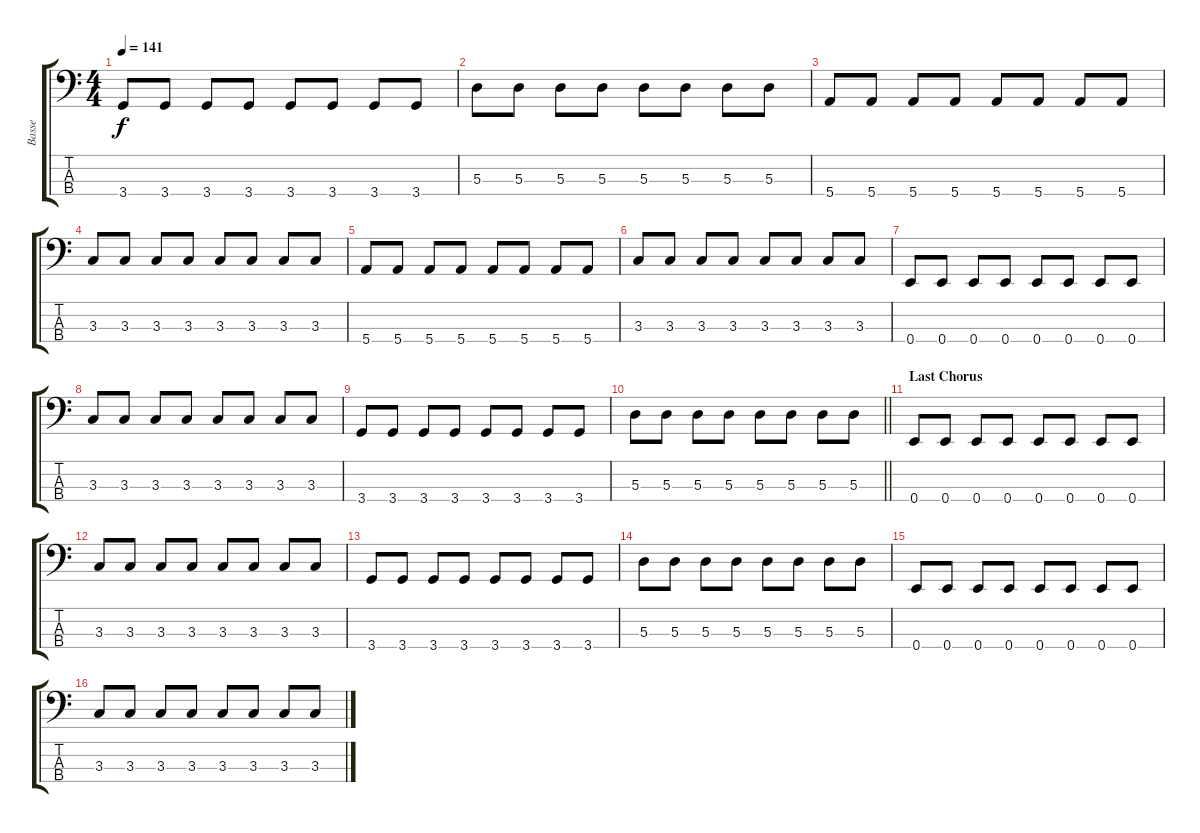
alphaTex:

\track ("Basse" "Basse") {instrument electricbassfinger}
\staff {score tabs}
\tuning (G2 D2 A1 E1) {hide}
\ts (4 4)
\tempo 141
\clef f4
\ks c
3.4.8{dy f} 3.4.8 3.4.8 3.4.8 3.4.8 3.4.8 3.4.8 3.4.8 |
5.3.8 5.3.8 5.3.8 5.3.8 5.3.8 5.3.8 5.3.8 5.3.8 |
5.4.8 5.4.8 5.4.8 5.4.8 5.4.8 5.4.8 5.4.8 5.4.8 |
3.3.8 3.3.8 3.3.8 3.3.8 3.3.8 3.3.8 3.3.8 3.3.8 |
5.4.8 5.4.8 5.4.8 5.4.8 5.4.8 5.4.8 5.4.8 5.4.8 |
3.3.8 3.3.8 3.3.8 3.3.8 3.3.8 3.3.8 3.3.8 3.3.8 |
0.4.8 0.4.8 0.4.8 0.4.8 0.4.8 0.4.8 0.4.8 0.4.8 |
3.3.8 3.3.8 3.3.8 3.3.8 3.3.8 3.3.8 3.3.8 3.3.8 |
3.4.8 3.4.8 3.4.8 3.4.8 3.4.8 3.4.8 3.4.8 3.4.8 |
\barLineRight lightlight
5.3.8 5.3.8 5.3.8 5.3.8 5.3.8 5.3.8 5.3.8 5.3.8 |
\section ("" "Last Chorus")
0.4.8 0.4.8 0.4.8 0.4.8 0.4.8 0.4.8 0.4.8 0.4.8 |
3.3.8 3.3.8 3.3.8 3.3.8 3.3.8 3.3.8 3.3.8 3.3.8 |
3.4.8 3.4.8 3.4.8 3.4.8 3.4.8 3.4.8 3.4.8 3.4.8 |
5.3.8 5.3.8 5.3.8 5.3.8 5.3.8 5.3.8 5.3.8 5.3.8 |
0.4.8 0.4.8 0.4.8 0.4.8 0.4.8 0.4.8 0.4.8 0.4.8 |
3.3.8 3.3.8 3.3.8 3.3.8 3.3.8 3.3.8 3.3.8 3.3.8
